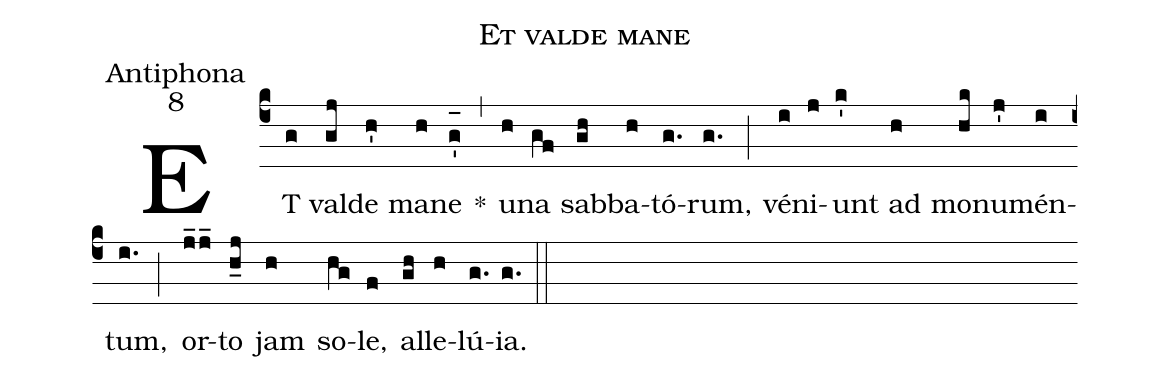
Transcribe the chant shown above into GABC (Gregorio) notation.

name:Et valde mane;
office-part:Antiphona;
mode:8;
%%
(c4) ET(g) val(gj)de(h') ma(h)ne(g'_[oh:h]) *(,) u(h)na(gf) sab(gh)ba(h)tó(g.)rum,(g.) (;) vé(i)ni(j)unt(k') ad(h) mo(hk)nu(j')mén(i)tum,(i.) (;) or(j_2j_)to(h_j) jam(h) so(hg)le,(f) al(gh)le(h)lú(g.){ia}.(g.) (::)
